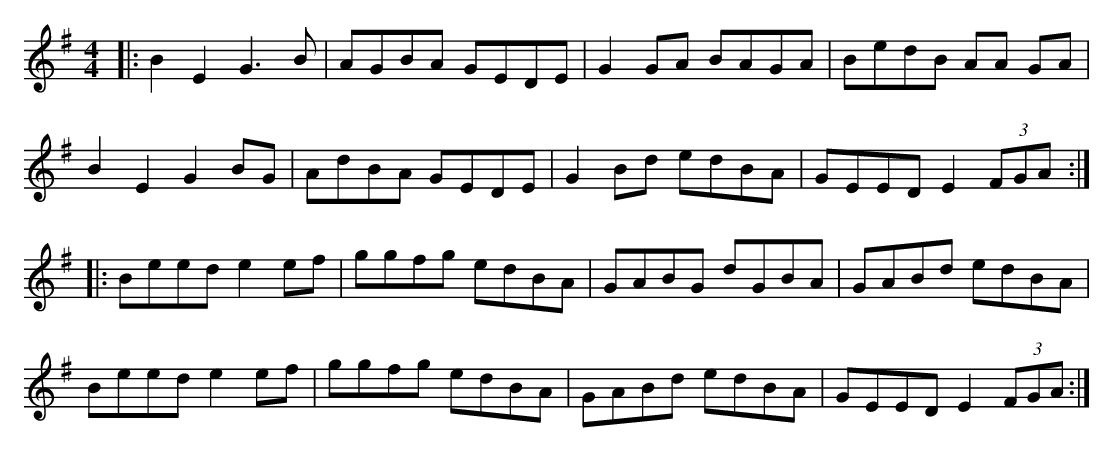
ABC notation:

X:1
M:4/4
K:Emin
|:B2E2 G3B| AGBA GEDE| G2GA BAGA|BedB AA GA|
B2E2 G2BG| AdBA GEDE| G2Bd edBA|GEED E2 (3FGA:|
|:Beed e2ef |ggfg edBA| GABG dGBA| GABd edBA|
Beed e2ef |ggfg edBA| GABd edBA| GEED E2 (3FGA:|
